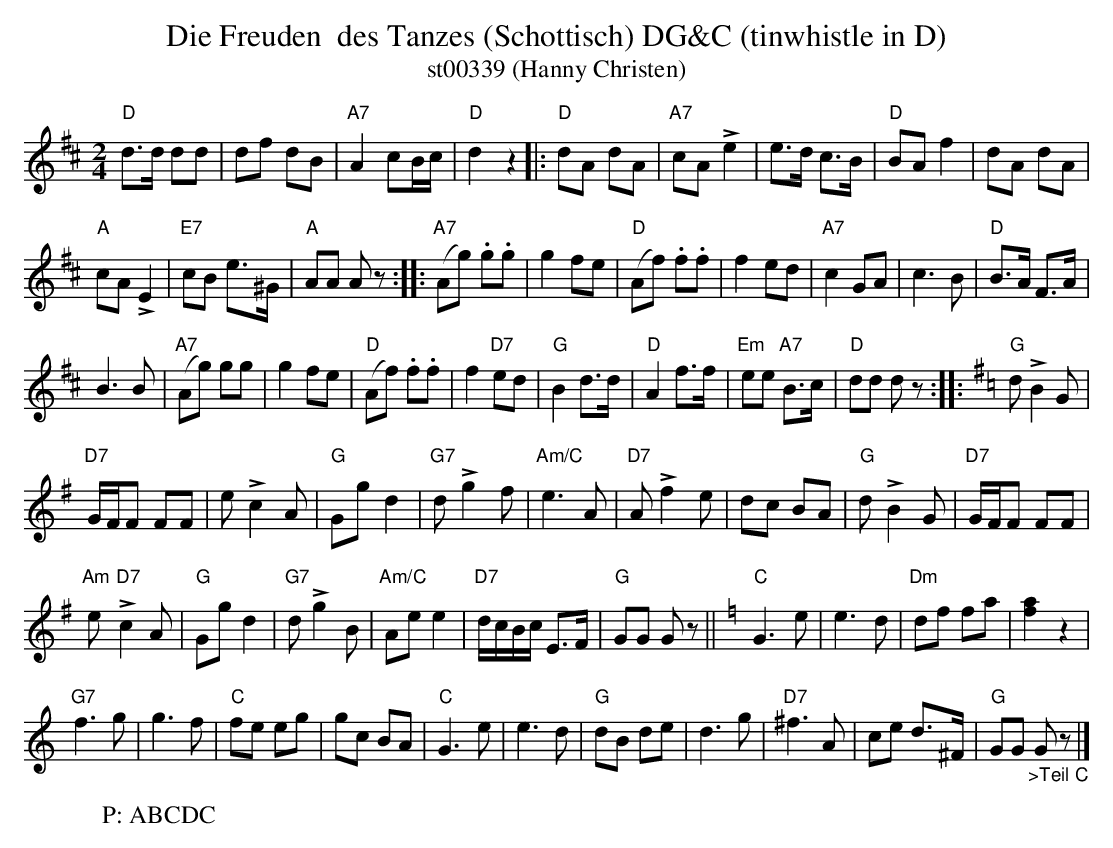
X:1
T:Die Freuden  des Tanzes (Schottisch) DG&C (tinwhistle in D)
T:st00339 (Hanny Christen)
M:2/4
L:1/8
K:D %%MIDI gchordon
"D"d>d dd | df dB | "A7"A2 cB/2c/2 | "D"d2z2 |: "D"dA dA | "A7"cA !>!e2 | e>d c>B | "D"BA f2 | dA dA |
"A"cA !>!E2 | "E7"cB e>^G | "A"AA Az :: "A7"(Ag) .g.g | g2fe | "D"(Af) .f.f | f2 ed | "A7"c2GA | c3B | \
"D"B>A F>A |
B3B | "A7"(Ag) gg | g2 fe | "D"(Af) .f.f | f2"D7"ed | "G"B2 d>d | "D"A2f>f | "Em"ee "A7"B>c | \
"D"dd dz ::[K:G] "G"d!>!B2G |
"D7"G/2F/2F FF | e!>!c2 A | "G"Ggd2 | "G7"d!>!g2f | "Am/C"e3A | "D7"A!>!f2e | dc BA | \
"G"d!>!B2G | "D7"G/2F/2F FF |
"Am"e"D7"!>!c2A | "G"Ggd2 | "G7"d!>!g2B | "Am/C"Aee2 | "D7"d/2c/2B/2c/2 E>F | \
"G"GG Gz || [K:C] "C"G3e | e3d | "Dm"df fa | [fa]2z2 |
"G7"f3g | g3f | "C"fe eg | \
gc BA | "C"G3e | e3d | "G"dB de | d3g | "D7"^f3A | ce d>^F | "G"GG "_>Teil C"Gz |]
W:P: ABCDC
